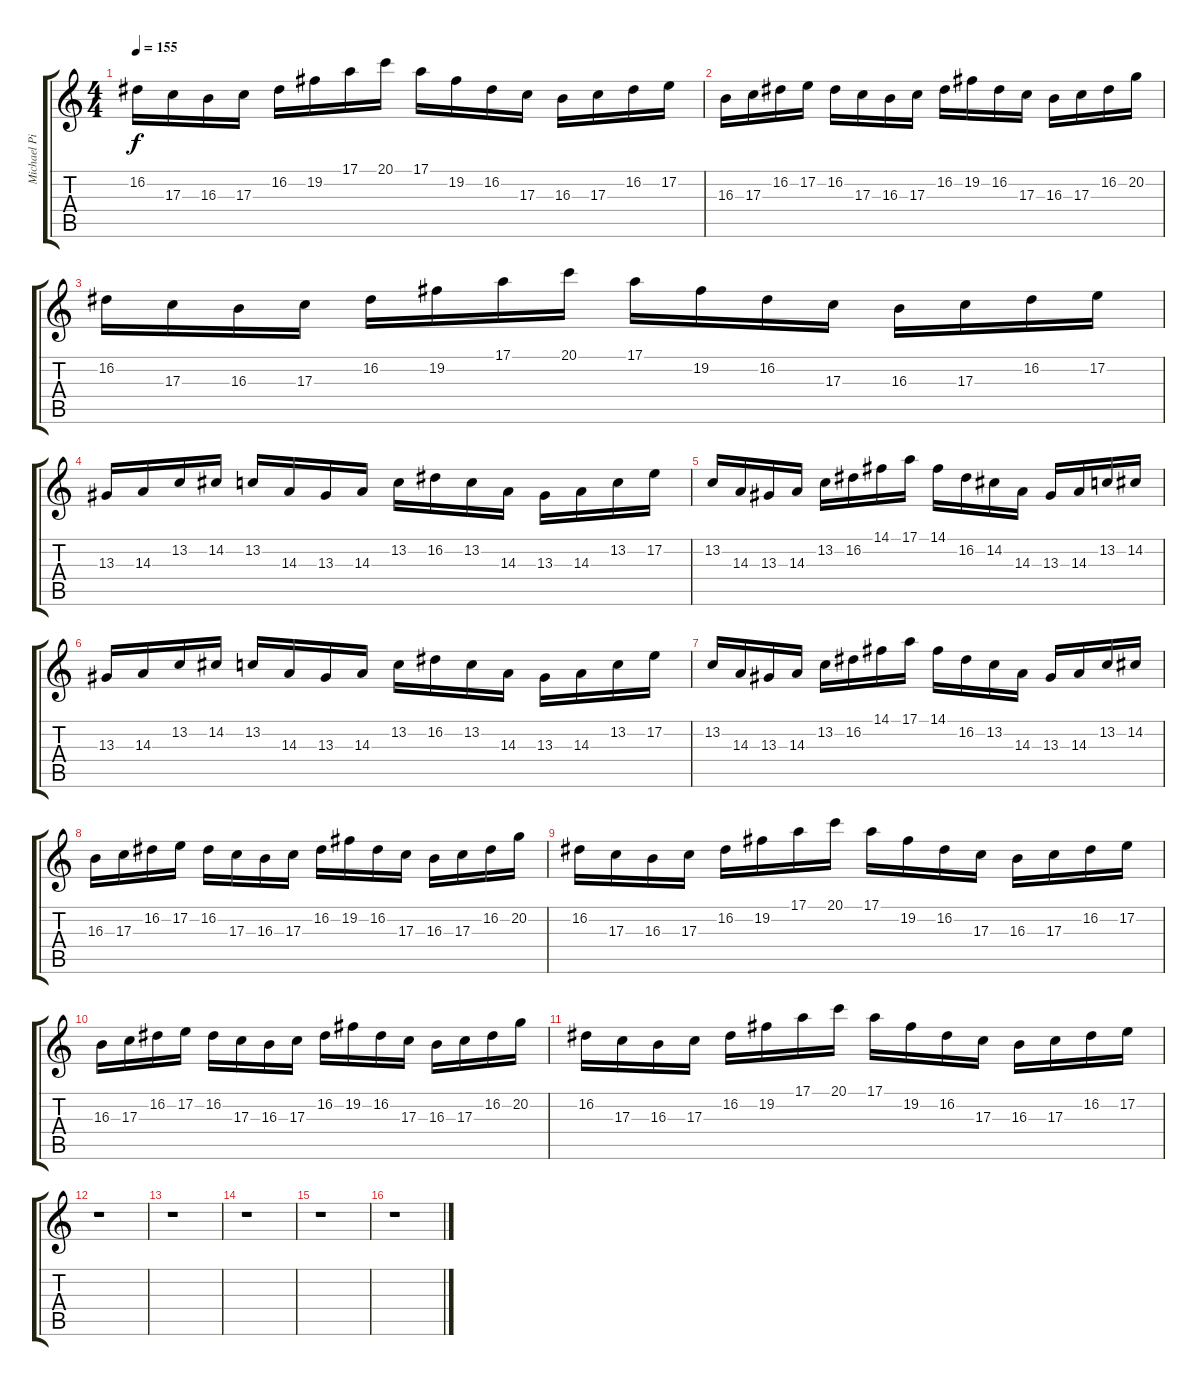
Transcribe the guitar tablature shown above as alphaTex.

\track ("Michael Pinnella solo" "Michael Pi") {instrument lead1square}
\staff {score tabs}
\tuning (E4 B3 G3 D3 A2 E2) {hide}
\ts (4 4)
\tempo 155
\clef g2
\ks c
16.2.16{dy f} 17.3.16 16.3.16 17.3.16 16.2.16 19.2.16 17.1.16 20.1.16 17.1.16 19.2.16 16.2.16 17.3.16 16.3.16 17.3.16 16.2.16 17.2.16 |
16.3.16 17.3.16 16.2.16 17.2.16 16.2.16 17.3.16 16.3.16 17.3.16 16.2.16 19.2.16 16.2.16 17.3.16 16.3.16 17.3.16 16.2.16 20.2.16 |
16.2.16 17.3.16 16.3.16 17.3.16 16.2.16 19.2.16 17.1.16 20.1.16 17.1.16 19.2.16 16.2.16 17.3.16 16.3.16 17.3.16 16.2.16 17.2.16 |
13.3.16 14.3.16 13.2.16 14.2.16 13.2.16 14.3.16 13.3.16 14.3.16 13.2.16 16.2.16 13.2.16 14.3.16 13.3.16 14.3.16 13.2.16 17.2.16 |
13.2.16 14.3.16 13.3.16 14.3.16 13.2.16 16.2.16 14.1.16 17.1.16 14.1.16 16.2.16 14.2.16 14.3.16 13.3.16 14.3.16 13.2.16 14.2.16 |
13.3.16 14.3.16 13.2.16 14.2.16 13.2.16 14.3.16 13.3.16 14.3.16 13.2.16 16.2.16 13.2.16 14.3.16 13.3.16 14.3.16 13.2.16 17.2.16 |
13.2.16 14.3.16 13.3.16 14.3.16 13.2.16 16.2.16 14.1.16 17.1.16 14.1.16 16.2.16 13.2.16 14.3.16 13.3.16 14.3.16 13.2.16 14.2.16 |
16.3.16 17.3.16 16.2.16 17.2.16 16.2.16 17.3.16 16.3.16 17.3.16 16.2.16 19.2.16 16.2.16 17.3.16 16.3.16 17.3.16 16.2.16 20.2.16 |
16.2.16 17.3.16 16.3.16 17.3.16 16.2.16 19.2.16 17.1.16 20.1.16 17.1.16 19.2.16 16.2.16 17.3.16 16.3.16 17.3.16 16.2.16 17.2.16 |
16.3.16 17.3.16 16.2.16 17.2.16 16.2.16 17.3.16 16.3.16 17.3.16 16.2.16 19.2.16 16.2.16 17.3.16 16.3.16 17.3.16 16.2.16 20.2.16 |
16.2.16 17.3.16 16.3.16 17.3.16 16.2.16 19.2.16 17.1.16 20.1.16 17.1.16 19.2.16 16.2.16 17.3.16 16.3.16 17.3.16 16.2.16 17.2.16 |
r.1 |
r.1 |
r.1 |
r.1 |
r.1
